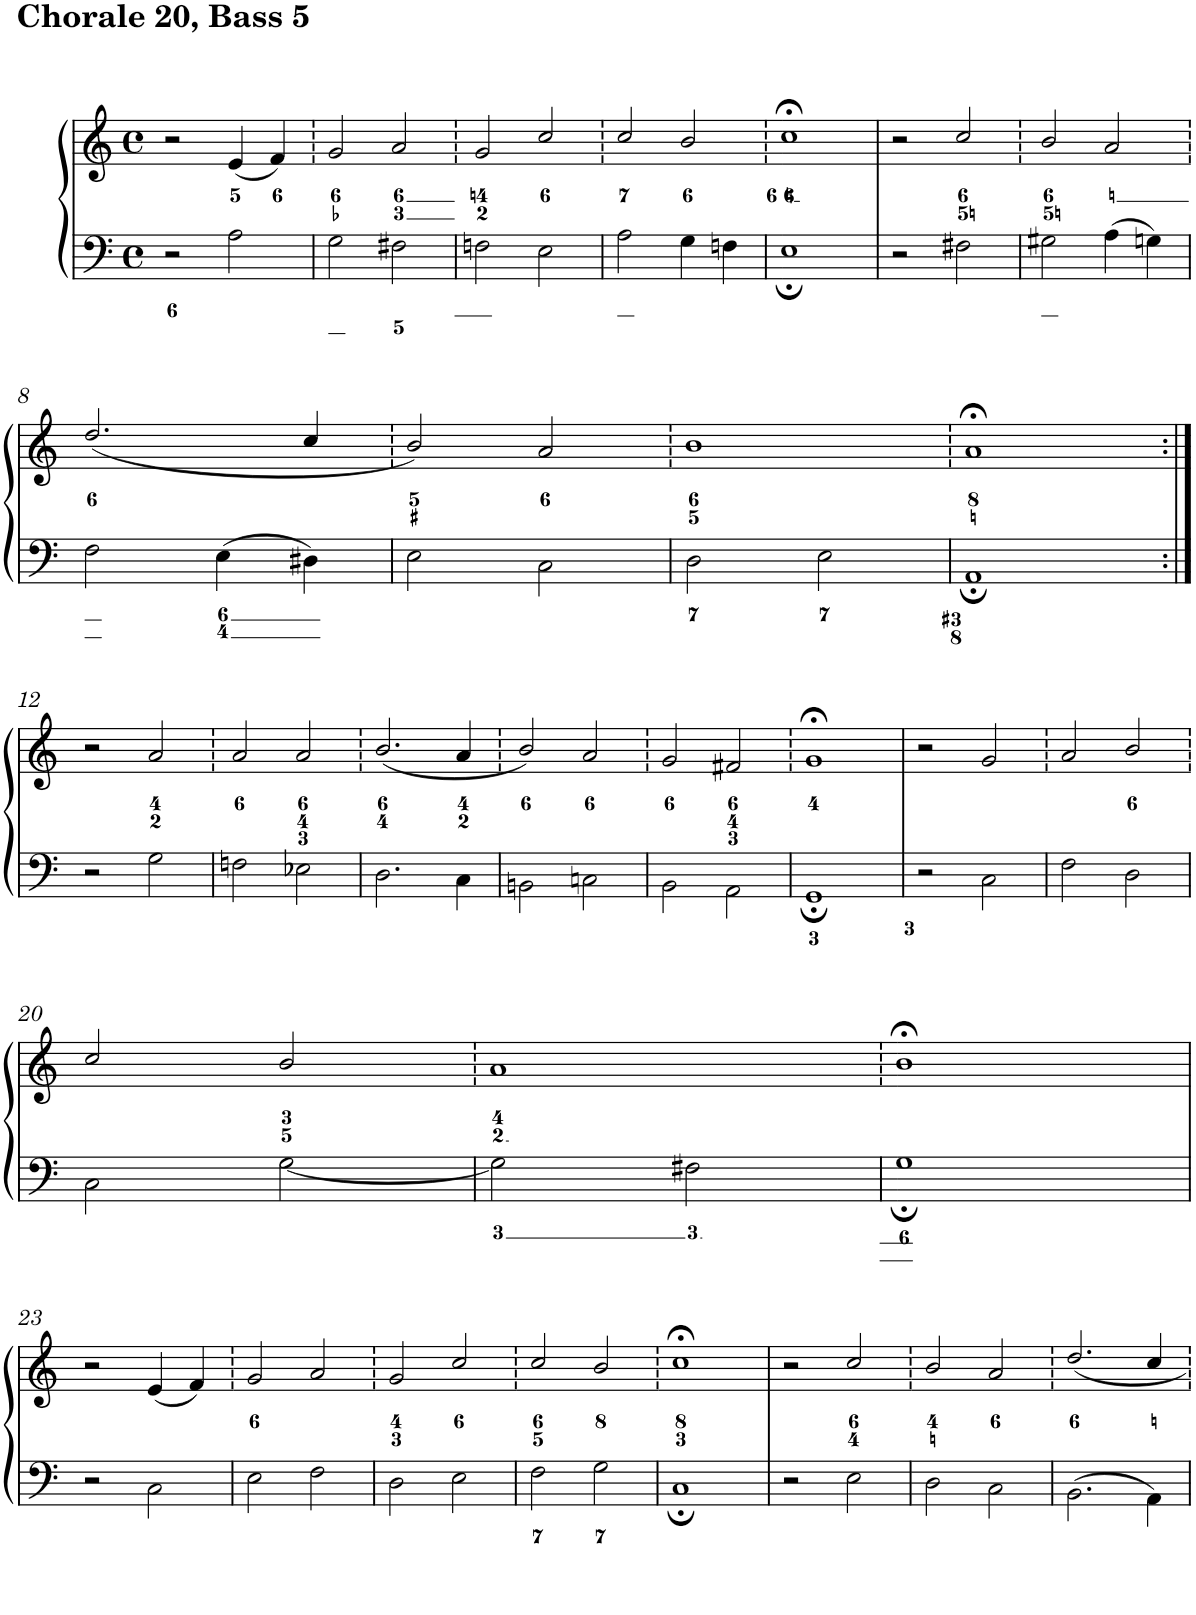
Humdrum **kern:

**kern	**kern
*part1	*part1
*staff2	*staff1
*I"Piano	*
*I'Pno.	*
*clefF4	*clefG2
*k[]	*k[]
*M4/4	*M4/4
*met(c)	*met(c)
=1	=1
2r	2r
2A\	(4e/
.	4f/)
=2	=2
2G\	2g/
2F#X\	2a/
=3	=3
2Fn\	2g/
2E\	2cc/
=4	=4
2A\	2cc/
4G\	2b/
4Fn\	.
=5	=5
1E;	1cc;<
=6	=6
2r	2r
2F#X\	2cc/
=7	=7
2G#X\	2b/
4A\	2a/
4Gn\	.
!!LO:LB:g=z
=8	=8
2F\	(2.dd/
4E\	.
4D#X\	4cc/
=9	=9
2E\	2b/)
2C\	2a/
=10	=10
2D\	1b
2E\	.
=11	=11
1AA;	1a;<
!!LO:LB:g=z
=12:|!	=12:|!
2r	2r
2G\	2a/
=13	=13
2Fn\	2a/
2E-X\	2a/
=14	=14
2.D\	(2.b/
4C\	4a/
=15	=15
2BBn\	2b/)
2Cn\	2a/
=16	=16
2BB\	2g/
2AA\	2f#X/
=17	=17
1GG;	1g;<
=18	=18
2r	2r
2C\	2g/
=19	=19
2F\	2a/
2D\	2b/
!!LO:LB:g=z
=20	=20
2C\	2cc/
[<2G\	2b/
=21	=21
2G\]	1a
2F#X\	.
=22	=22
1G;	1b;<
!!LO:LB:g=z
=23	=23
2r	2r
2C\	(4e/
.	4f/)
=24	=24
2E\	2g/
2F\	2a/
=25	=25
2D\	2g/
2E\	2cc/
=26	=26
2F\	2cc/
2G\	2b/
=27	=27
1C;	1cc;<
=28	=28
2r	2r
2E\	2cc/
=29	=29
2D\	2b/
2C\	2a/
=30	=30
2.BB\	2.dd/
4AA\	4cc/
=	=
*-	*-
